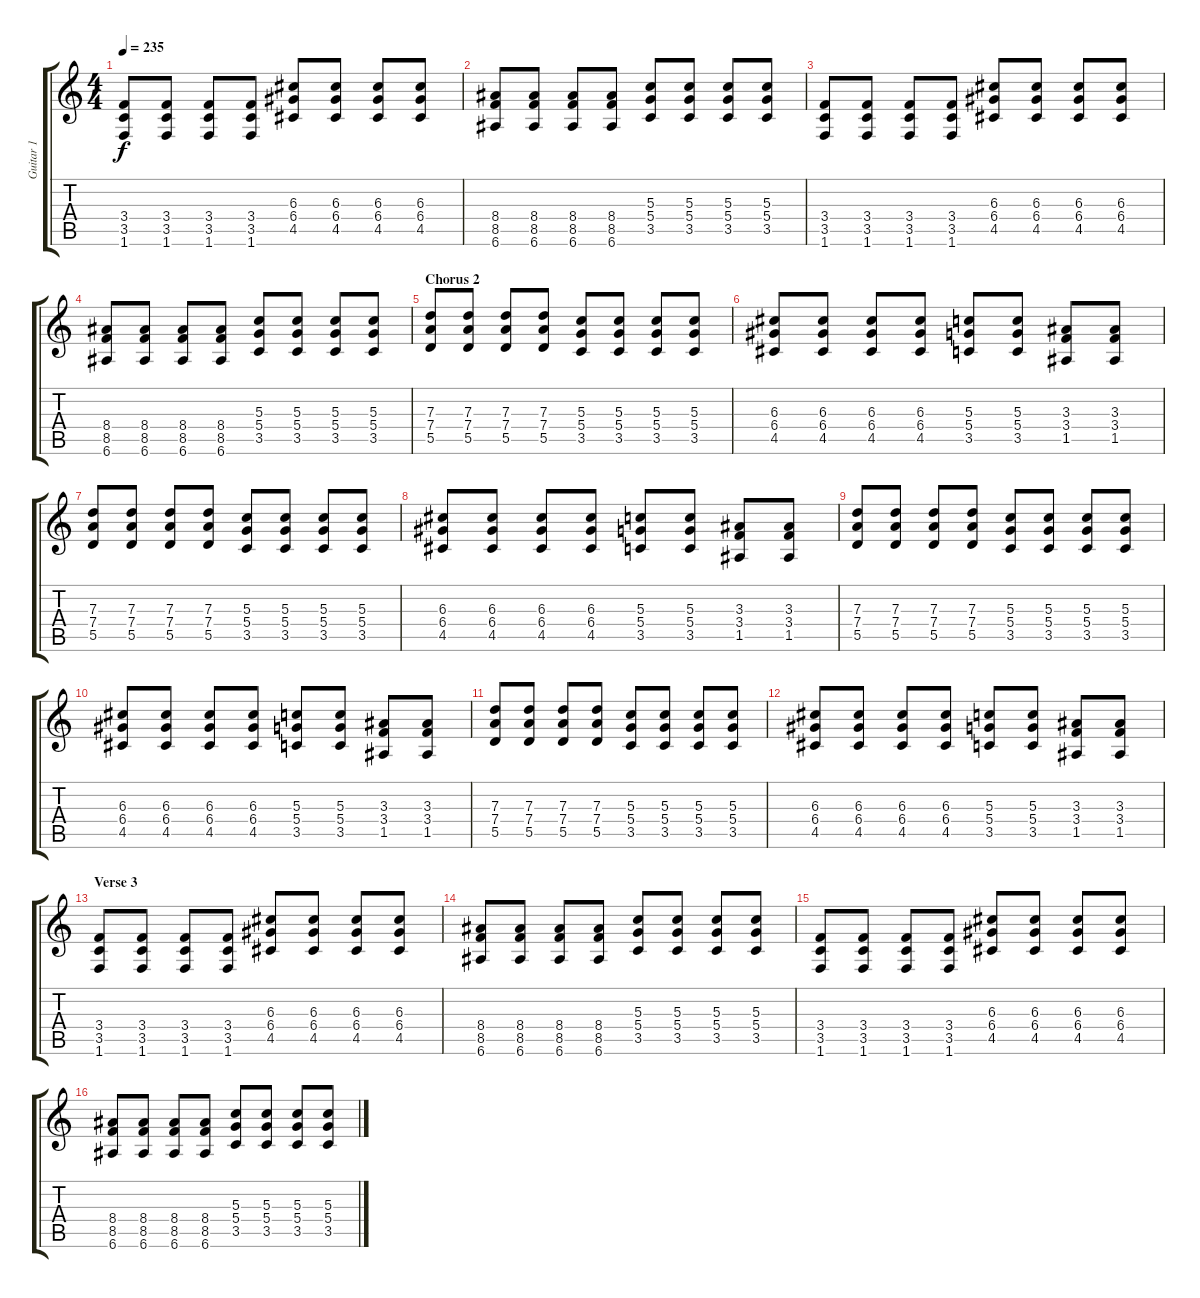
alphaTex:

\track ("Guitar 1" "Guitar 1") {instrument overdrivenguitar}
\staff {score tabs}
\tuning (E4 B3 G3 D3 A2 E2) {hide}
\ts (4 4)
\tempo 235
\clef g2
\ks c
(3.4 3.5 1.6).8{dy f} (3.4 3.5 1.6).8 (3.4 3.5 1.6).8 (3.4 3.5 1.6).8 (6.3 6.4 4.5).8 (6.3 6.4 4.5).8 (6.3 6.4 4.5).8 (6.3 6.4 4.5).8 |
(8.4 8.5 6.6).8 (8.4 8.5 6.6).8 (8.4 8.5 6.6).8 (8.4 8.5 6.6).8 (5.3 5.4 3.5).8 (5.3 5.4 3.5).8 (5.3 5.4 3.5).8 (5.3 5.4 3.5).8 |
(3.4 3.5 1.6).8 (3.4 3.5 1.6).8 (3.4 3.5 1.6).8 (3.4 3.5 1.6).8 (6.3 6.4 4.5).8 (6.3 6.4 4.5).8 (6.3 6.4 4.5).8 (6.3 6.4 4.5).8 |
(8.4 8.5 6.6).8 (8.4 8.5 6.6).8 (8.4 8.5 6.6).8 (8.4 8.5 6.6).8 (5.3 5.4 3.5).8 (5.3 5.4 3.5).8 (5.3 5.4 3.5).8 (5.3 5.4 3.5).8 |
\section ("" "Chorus 2")
(7.3 7.4 5.5).8 (7.3 7.4 5.5).8 (7.3 7.4 5.5).8 (7.3 7.4 5.5).8 (5.3 5.4 3.5).8 (5.3 5.4 3.5).8 (5.3 5.4 3.5).8 (5.3 5.4 3.5).8 |
(6.3 6.4 4.5).8 (6.3 6.4 4.5).8 (6.3 6.4 4.5).8 (6.3 6.4 4.5).8 (5.3 5.4 3.5).8 (5.3 5.4 3.5).8 (3.3 3.4 1.5).8 (3.3 3.4 1.5).8 |
(7.3 7.4 5.5).8 (7.3 7.4 5.5).8 (7.3 7.4 5.5).8 (7.3 7.4 5.5).8 (5.3 5.4 3.5).8 (5.3 5.4 3.5).8 (5.3 5.4 3.5).8 (5.3 5.4 3.5).8 |
(6.3 6.4 4.5).8 (6.3 6.4 4.5).8 (6.3 6.4 4.5).8 (6.3 6.4 4.5).8 (5.3 5.4 3.5).8 (5.3 5.4 3.5).8 (3.3 3.4 1.5).8 (3.3 3.4 1.5).8 |
(7.3 7.4 5.5).8 (7.3 7.4 5.5).8 (7.3 7.4 5.5).8 (7.3 7.4 5.5).8 (5.3 5.4 3.5).8 (5.3 5.4 3.5).8 (5.3 5.4 3.5).8 (5.3 5.4 3.5).8 |
(6.3 6.4 4.5).8 (6.3 6.4 4.5).8 (6.3 6.4 4.5).8 (6.3 6.4 4.5).8 (5.3 5.4 3.5).8 (5.3 5.4 3.5).8 (3.3 3.4 1.5).8 (3.3 3.4 1.5).8 |
(7.3 7.4 5.5).8 (7.3 7.4 5.5).8 (7.3 7.4 5.5).8 (7.3 7.4 5.5).8 (5.3 5.4 3.5).8 (5.3 5.4 3.5).8 (5.3 5.4 3.5).8 (5.3 5.4 3.5).8 |
(6.3 6.4 4.5).8 (6.3 6.4 4.5).8 (6.3 6.4 4.5).8 (6.3 6.4 4.5).8 (5.3 5.4 3.5).8 (5.3 5.4 3.5).8 (3.3 3.4 1.5).8 (3.3 3.4 1.5).8 |
\section ("" "Verse 3")
(3.4 3.5 1.6).8 (3.4 3.5 1.6).8 (3.4 3.5 1.6).8 (3.4 3.5 1.6).8 (6.3 6.4 4.5).8 (6.3 6.4 4.5).8 (6.3 6.4 4.5).8 (6.3 6.4 4.5).8 |
(8.4 8.5 6.6).8 (8.4 8.5 6.6).8 (8.4 8.5 6.6).8 (8.4 8.5 6.6).8 (5.3 5.4 3.5).8 (5.3 5.4 3.5).8 (5.3 5.4 3.5).8 (5.3 5.4 3.5).8 |
(3.4 3.5 1.6).8 (3.4 3.5 1.6).8 (3.4 3.5 1.6).8 (3.4 3.5 1.6).8 (6.3 6.4 4.5).8 (6.3 6.4 4.5).8 (6.3 6.4 4.5).8 (6.3 6.4 4.5).8 |
(8.4 8.5 6.6).8 (8.4 8.5 6.6).8 (8.4 8.5 6.6).8 (8.4 8.5 6.6).8 (5.3 5.4 3.5).8 (5.3 5.4 3.5).8 (5.3 5.4 3.5).8 (5.3 5.4 3.5).8
